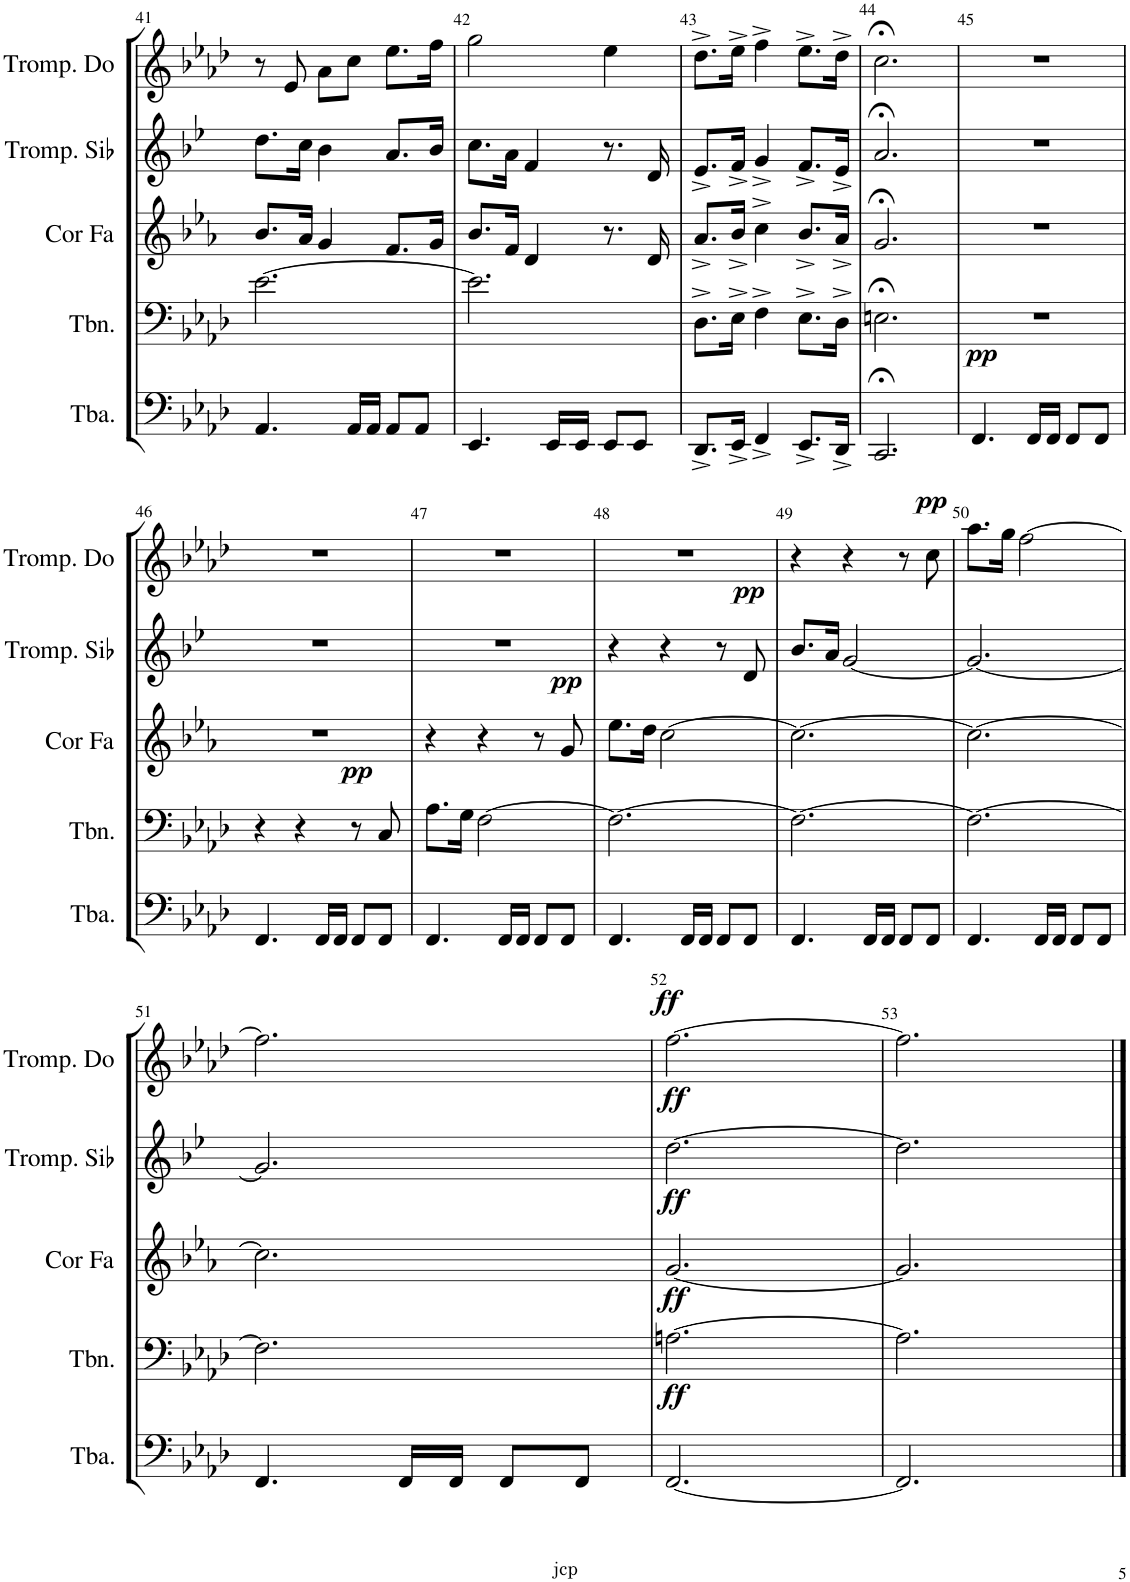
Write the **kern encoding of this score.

**kern	**dynam	**kern	**dynam	**kern	**dynam	**kern	**dynam	**kern	**dynam
*part5	*part5	*part4	*part4	*part3	*part3	*part2	*part2	*part1	*part1
*staff5	*staff5	*staff4	*staff4	*staff3	*staff3	*staff2	*staff2	*staff1	*staff1
*I"Tuba	*	*I"Trombone	*	*I"Cor en Fa	*	*I"Trompette en Sib	*	*I"Trompette en Do	*
*I'Tba.	*	*I'Tbn.	*	*I'Cor Fa	*	*I'Tromp. Sib	*	*I'Tromp. Do	*
!!LO:PB:g=z
*clefF4	*	*clefF4	*	*clefG2	*	*clefG2	*	*clefG2	*
*	*	*	*	*Trd4c7	*	*Trd1c2	*	*Trd1c2	*
*k[b-e-a-d-]	*	*k[b-e-a-d-]	*	*k[b-e-a-]	*	*k[b-e-]	*	*k[b-e-a-d-]	*
*M3/4	*	*M3/4	*	*M3/4	*	*M3/4	*	*M3/4	*
=41	=41	=41	=41	=41	=41	=41	=41	=41	=41
4.AA-/	.	[2.e-\	.	8.b-/L	.	8.dd\L	.	8r	.
.	.	.	.	.	.	.	.	8e-/	.
.	.	.	.	16a-/Jk	.	16cc\Jk	.	.	.
.	.	.	.	4g/	.	4b-\	.	8a-\L	.
16AA-/LL	.	.	.	.	.	.	.	8cc\J	.
16AA-/JJ	.	.	.	.	.	.	.	.	.
8AA-/L	.	.	.	8.f/L	.	8.a/L	.	8.ee-\L	.
8AA-/J	.	.	.	.	.	.	.	.	.
.	.	.	.	16g/Jk	.	16b-/Jk	.	16ff\Jk	.
=42	=42	=42	=42	=42	=42	=42	=42	=42	=42
4.EE-/	.	2.e-\]	.	8.b-/L	.	8.cc\L	.	2gg\	.
.	.	.	.	16f/Jk	.	16a\Jk	.	.	.
.	.	.	.	4d/	.	4f/	.	.	.
16EE-/LL	.	.	.	.	.	.	.	.	.
16EE-/JJ	.	.	.	.	.	.	.	.	.
8EE-/L	.	.	.	8.r	.	8.r	.	4ee-\	.
8EE-/J	.	.	.	.	.	.	.	.	.
.	.	.	.	16d/	.	16d/	.	.	.
=43	=43	=43	=43	=43	=43	=43	=43	=43	=43
8.DD-^/L	.	8.D-^\L	.	8.a-^/L	.	8.e-^/L	.	8.dd-^\L	.
16EE-^/Jk	.	16E-^\Jk	.	16b-^/Jk	.	16f^/Jk	.	16ee-^\Jk	.
4FF^/	.	4F^\	.	4cc^\	.	4g^/	.	4ff^\	.
8.EE-^/L	.	8.E-^\L	.	8.b-^/L	.	8.f^/L	.	8.ee-^\L	.
16DD-^/Jk	.	16D-^\Jk	.	16a-^/Jk	.	16e-^/Jk	.	16dd-^\Jk	.
=44	=44	=44	=44	=44	=44	=44	=44	=44	=44
2.CC;</	.	2.En;<\	.	2.g;</	.	2.a;</	.	2.cc;<\	.
=45	=45	=45	=45	=45	=45	=45	=45	=45	=45
!	!LO:DY:a	!	!	!	!	!	!	!	!
4.FF/	pp	2.r	.	2.r	.	2.r	.	2.r	.
16FF/LL	.	.	.	.	.	.	.	.	.
16FF/JJ	.	.	.	.	.	.	.	.	.
8FF/L	.	.	.	.	.	.	.	.	.
8FF/J	.	.	.	.	.	.	.	.	.
!!LO:LB:g=z
=46	=46	=46	=46	=46	=46	=46	=46	=46	=46
4.FF/	.	4r	.	2.r	.	2.r	.	2.r	.
.	.	4r	.	.	.	.	.	.	.
16FF/LL	.	.	.	.	.	.	.	.	.
16FF/JJ	.	.	.	.	.	.	.	.	.
!	!	!	!LO:DY:a	!	!	!	!	!	!
8FF/L	.	8r	pp	.	.	.	.	.	.
8FF/J	.	8C/	.	.	.	.	.	.	.
=47	=47	=47	=47	=47	=47	=47	=47	=47	=47
4.FF/	.	8.A-\L	.	4r	.	2.r	.	2.r	.
.	.	16G\Jk	.	.	.	.	.	.	.
.	.	[2F\	.	4r	.	.	.	.	.
16FF/LL	.	.	.	.	.	.	.	.	.
16FF/JJ	.	.	.	.	.	.	.	.	.
8FF/L	.	.	.	8r	.	.	.	.	.
!	!	!	!	!	!LO:DY:a	!	!	!	!
8FF/J	.	.	.	8g/	pp	.	.	.	.
=48	=48	=48	=48	=48	=48	=48	=48	=48	=48
4.FF/	.	2.F\_	.	8.ee-\L	.	4r	.	2.r	.
.	.	.	.	16dd\Jk	.	.	.	.	.
.	.	.	.	[2cc\	.	4r	.	.	.
16FF/LL	.	.	.	.	.	.	.	.	.
16FF/JJ	.	.	.	.	.	.	.	.	.
8FF/L	.	.	.	.	.	8r	.	.	.
!	!	!	!	!	!	!	!LO:DY:a	!	!
8FF/J	.	.	.	.	.	8d/	pp	.	.
=49	=49	=49	=49	=49	=49	=49	=49	=49	=49
4.FF/	.	2.F\_	.	2.cc\_	.	8.b-/L	.	4r	.
.	.	.	.	.	.	16a/Jk	.	.	.
.	.	.	.	.	.	[2g/	.	4r	.
16FF/LL	.	.	.	.	.	.	.	.	.
16FF/JJ	.	.	.	.	.	.	.	.	.
8FF/L	.	.	.	.	.	.	.	8r	.
!	!	!	!	!	!	!	!	!	!LO:DY:a
8FF/J	.	.	.	.	.	.	.	8cc\	pp
=50	=50	=50	=50	=50	=50	=50	=50	=50	=50
4.FF/	.	2.F\_	.	2.cc\_	.	2.g/_	.	8.aa-\L	.
.	.	.	.	.	.	.	.	16gg\Jk	.
.	.	.	.	.	.	.	.	[2ff\	.
16FF/LL	.	.	.	.	.	.	.	.	.
16FF/JJ	.	.	.	.	.	.	.	.	.
8FF/L	.	.	.	.	.	.	.	.	.
8FF/J	.	.	.	.	.	.	.	.	.
!!LO:LB:g=z
=51	=51	=51	=51	=51	=51	=51	=51	=51	=51
4.FF/	.	2.F\]	.	2.cc\]	.	2.g/]	.	2.ff\]	.
16FF/LL	.	.	.	.	.	.	.	.	.
16FF/JJ	.	.	.	.	.	.	.	.	.
8FF/L	.	.	.	.	.	.	.	.	.
8FF/J	.	.	.	.	.	.	.	.	.
=52	=52	=52	=52	=52	=52	=52	=52	=52	=52
!	!LO:DY:a	!	!LO:DY:a	!	!LO:DY:a	!	!LO:DY:a	!	!LO:DY:a
[2.FF/	ff	[2.An\	ff	[2.g/	ff	[2.dd\	ff	[2.ff\	ff
=53	=53	=53	=53	=53	=53	=53	=53	=53	=53
2.FF/]	.	2.A\]	.	2.g/]	.	2.dd\]	.	2.ff\]	.
==	==	==	==	==	==	==	==	==	==
*-	*-	*-	*-	*-	*-	*-	*-	*-	*-
